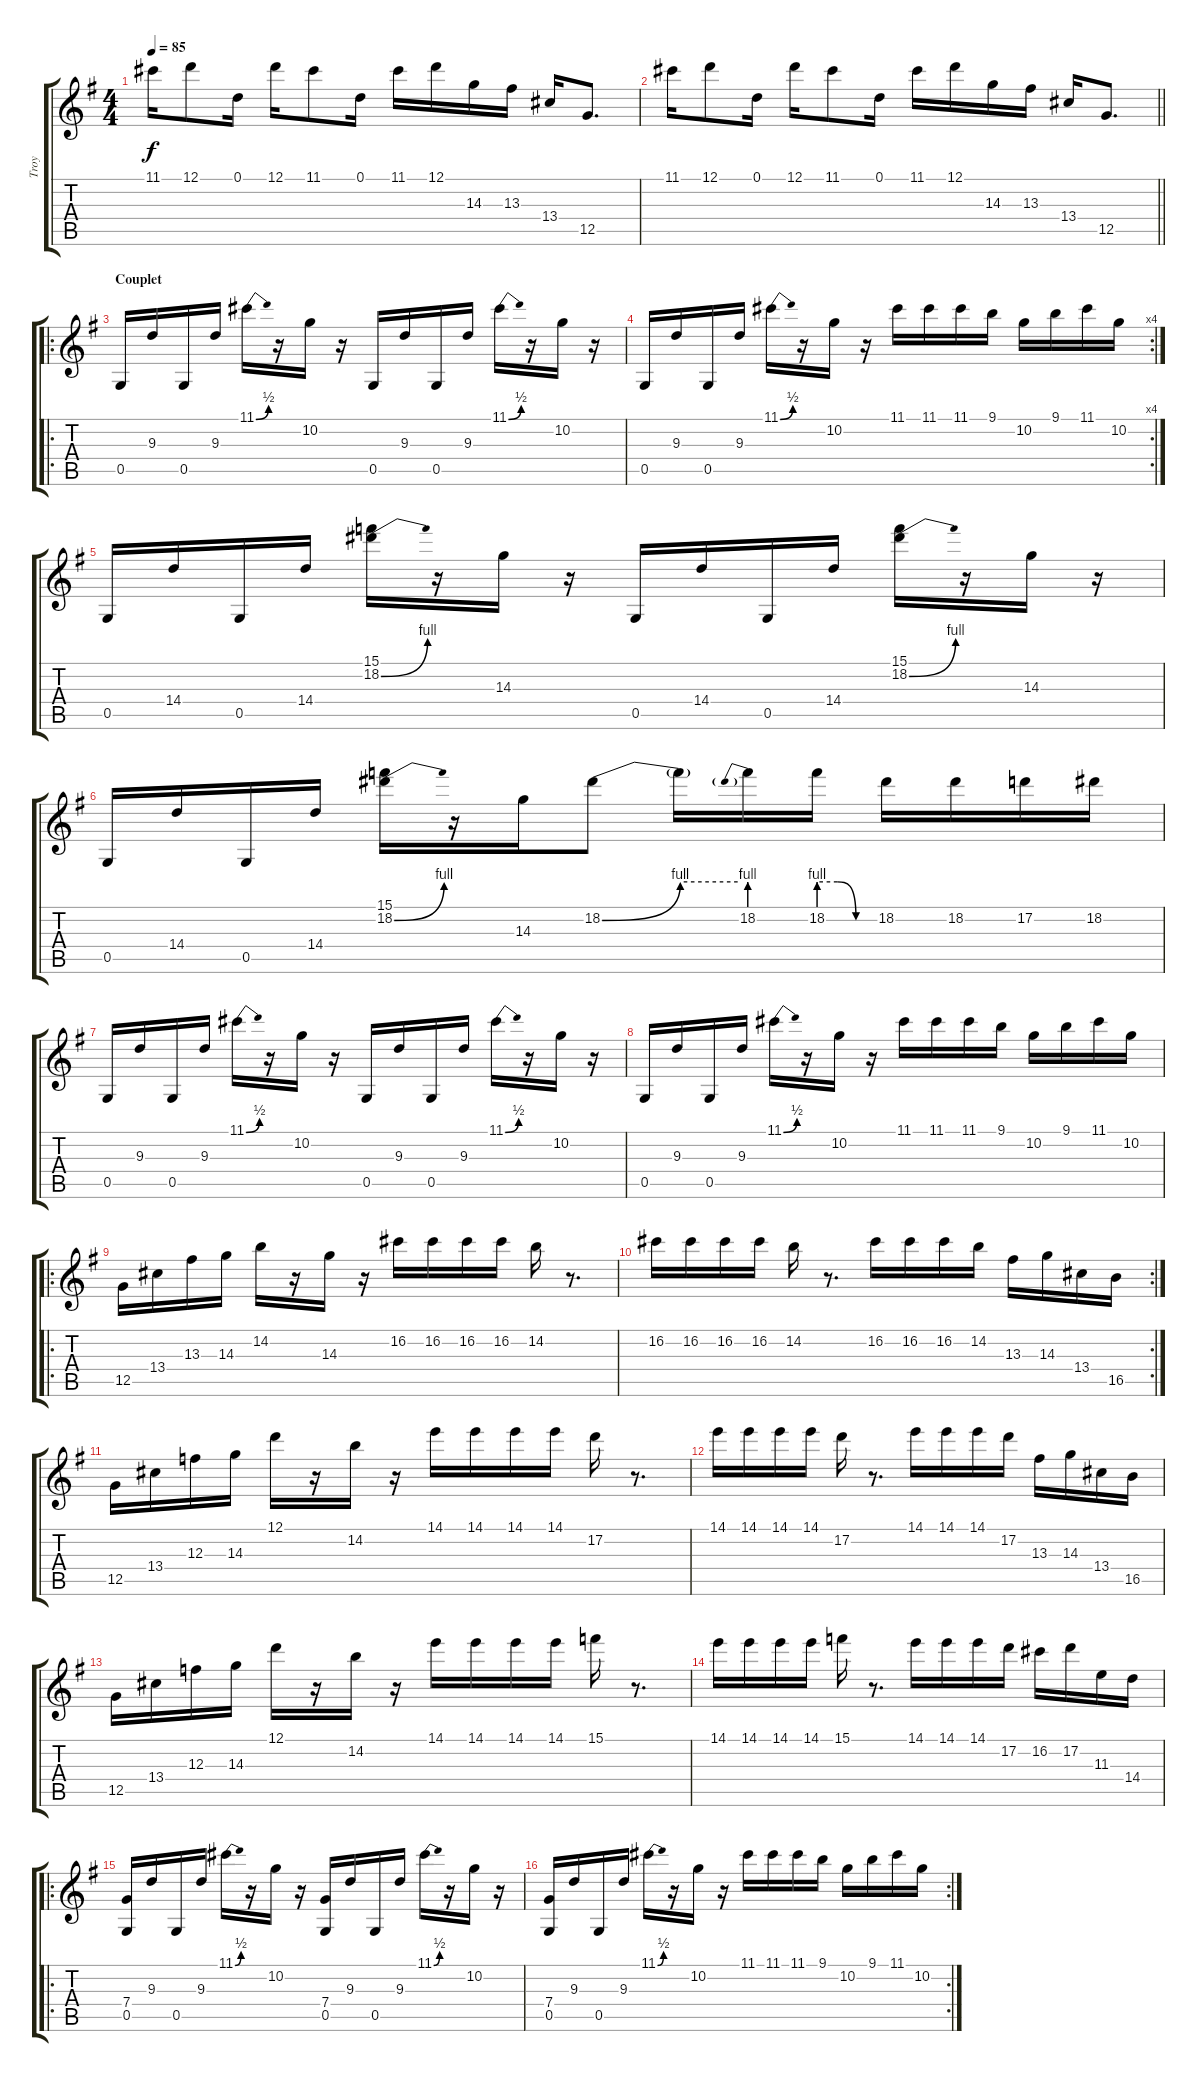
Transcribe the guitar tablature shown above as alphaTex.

\track ("Troy" "Troy") {instrument overdrivenguitar}
\staff {score tabs}
\tuning (D4 A3 F3 C3 G2 D2) {hide}
\ts (4 4)
\tempo 85
\clef g2
\ks g
11.1.16{dy f} 12.1.8 0.1.16 12.1.16 11.1.8 0.1.16 11.1.16 12.1.16 14.3.16 13.3.16 13.4.16 12.5.8{d} |
\barLineRight lightlight
11.1.16 12.1.8 0.1.16 12.1.16 11.1.8 0.1.16 11.1.16 12.1.16 14.3.16 13.3.16 13.4.16 12.5.8{d} |
\ro
\section ("" "Couplet")
0.5.16 9.3.16 0.5.16 9.3.16 11.1{be (bend 0 0 60 2)}.16 r.16 10.2.16 r.16 0.5.16 9.3.16 0.5.16 9.3.16 11.1{be (bend 0 0 60 2)}.16 r.16 10.2.16 r.16 |
\rc 4
0.5.16 9.3.16 0.5.16 9.3.16 11.1{be (bend 0 0 60 2)}.16 r.16 10.2.16 r.16 11.1.16 11.1.16 11.1.16 9.1.16 10.2.16 9.1.16 11.1.16 10.2.16 |
0.5.16 14.4.16 0.5.16 14.4.16 (15.1 18.2{be (bend 0 0 60 4)}).16 r.16 14.3.16 r.16 0.5.16 14.4.16 0.5.16 14.4.16 (15.1 18.2{be (bend 0 0 60 4)}).16 r.16 14.3.16 r.16 |
0.5.16 14.4.16 0.5.16 14.4.16 (15.1 18.2{be (bend 0 0 60 4)}).16 r.16 14.3.16 18.2{be (bend 0 0 60 4)}.8 18.2{be (hold 0 4 60 4) t}.16 18.2{be (prebend 0 4 60 4)}.16 18.2{be (custom 0 4 20 4 40 0 60 0)}.16 18.2.16 18.2.16 17.2.16 18.2.16 |
0.5.16 9.3.16 0.5.16 9.3.16 11.1{be (bend 0 0 60 2)}.16 r.16 10.2.16 r.16 0.5.16 9.3.16 0.5.16 9.3.16 11.1{be (bend 0 0 60 2)}.16 r.16 10.2.16 r.16 |
0.5.16 9.3.16 0.5.16 9.3.16 11.1{be (bend 0 0 60 2)}.16 r.16 10.2.16 r.16 11.1.16 11.1.16 11.1.16 9.1.16 10.2.16 9.1.16 11.1.16 10.2.16 |
\ro
12.5.16 13.4.16 13.3.16 14.3.16 14.2.16 r.16 14.3.16 r.16 16.2.16 16.2.16 16.2.16 16.2.16 14.2.16 r.8{d} |
\rc 2
16.2.16 16.2.16 16.2.16 16.2.16 14.2.16 r.8{d} 16.2.16 16.2.16 16.2.16 14.2.16 13.3.16 14.3.16 13.4.16 16.5.16 |
12.5.16 13.4.16 12.3.16 14.3.16 12.1.16 r.16 14.2.16 r.16 14.1.16 14.1.16 14.1.16 14.1.16 17.2.16 r.8{d} |
14.1.16 14.1.16 14.1.16 14.1.16 17.2.16 r.8{d} 14.1.16 14.1.16 14.1.16 17.2.16 13.3.16 14.3.16 13.4.16 16.5.16 |
12.5.16 13.4.16 12.3.16 14.3.16 12.1.16 r.16 14.2.16 r.16 14.1.16 14.1.16 14.1.16 14.1.16 15.1.16 r.8{d} |
14.1.16 14.1.16 14.1.16 14.1.16 15.1.16 r.8{d} 14.1.16 14.1.16 14.1.16 17.2.16 16.2.16 17.2.16 11.3.16 14.4.16 |
\ro
(7.4 0.5).16 9.3.16 0.5.16 9.3.16 11.1{be (bend 0 0 60 2)}.16 r.16 10.2.16 r.16 (7.4 0.5).16 9.3.16 0.5.16 9.3.16 11.1{be (bend 0 0 60 2)}.16 r.16 10.2.16 r.16 |
\rc 2
(7.4 0.5).16 9.3.16 0.5.16 9.3.16 11.1{be (bend 0 0 60 2)}.16 r.16 10.2.16 r.16 11.1.16 11.1.16 11.1.16 9.1.16 10.2.16 9.1.16 11.1.16 10.2.16
